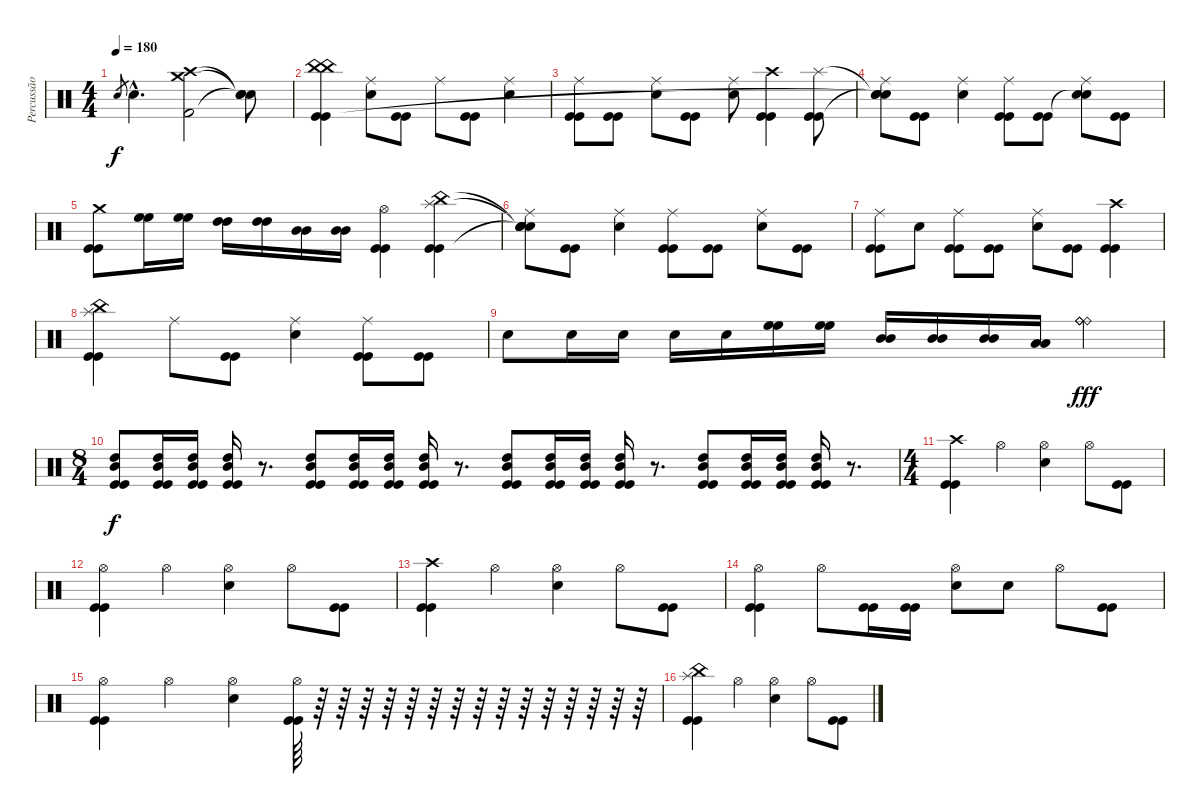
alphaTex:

\track ("Percussão" "Percussão") {instrument percussion}
\staff {score}
\articulation defaults
\ts (4 4)
\tempo 180
\clef neutral
\ks c "Snare (hit) 2".8{gr dy f} "Snare (hit) 2"{hac}.4{d}
("Crash high (hit)" "Crash medium (hit)" "Kick (hit) 2").2 ("Snare (hit)"{t} "Snare (hit)"{t} "Snare (hit)"{t}).8 |
("China (hit)" "China (hit)" "Kick (hit)" "Kick (hit)").4 ("Ride (middle)" "Snare (hit) 2").8 ("Kick (hit)" "Kick (hit)").8 "Ride (middle)".8 ("Kick (hit)" "Kick (hit)").8 ("Ride (middle)" "Snare (hit) 2").4 |
("Ride (middle)" "Kick (hit)" "Kick (hit)").8 ("Kick (hit)" "Kick (hit)").8 ("Ride (middle)" "Snare (hit) 2").8 ("Kick (hit)" "Kick (hit)").8 ("Ride (middle)" "Snare (hit) 2").8 ("Crash high (hit)" "Kick (hit)" "Kick (hit)").4 ("Splash (hit)" "Kick (hit)" "Kick (hit)").8 |
("Snare (hit)"{t} "Ride (middle)" "Snare (hit)"{t} "Snare (hit)"{t}).8 ("Kick (hit)" "Kick (hit)").8 ("Ride (middle)" "Snare (hit) 2").4 ("Ride (middle)" "Kick (hit)" "Kick (hit)").8 ("Kick (hit)" "Kick (hit)").8 ("Snare (hit)"{t} "Ride (middle)" "Snare (hit) 2").8 ("Kick (hit)" "Kick (hit)").8 |
("Crash medium (hit)" "Kick (hit)" "Kick (hit)").8 ("High Floor Tom (hit)" "High Floor Tom (hit)").16 ("High Floor Tom (hit)" "High Floor Tom (hit)").16 ("High Tom (hit)" "High Tom (hit)").16 ("High Tom (hit)" "High Tom (hit)").16 ("Mid Tom (hit)" "Mid Tom (hit)").16 ("Mid Tom (hit)" "Mid Tom (hit)").16 ("Hi-Hat (open)" "Kick (hit)" "Kick (hit)").4 ("China (hit)" "Splash (hit)" "Kick (hit)" "Kick (hit)").4 |
("Snare (hit)"{t} "Snare (hit)"{t} "Ride (middle)" "Snare (hit)"{t} "Snare (hit)").8 ("Kick (hit)" "Kick (hit)").8 ("Ride (middle)" "Snare (hit) 2").4 ("Ride (middle)" "Kick (hit)" "Kick (hit)").8 ("Kick (hit)" "Kick (hit)").8 ("Ride (middle)" "Snare (hit) 2").8 ("Kick (hit)" "Kick (hit)").8 |
("Ride (middle)" "Kick (hit)" "Kick (hit)").8 "Snare (hit) 2".8 ("Ride (middle)" "Kick (hit)" "Kick (hit)").8 ("Kick (hit)" "Kick (hit)").8 ("Ride (middle)" "Snare (hit) 2").8 ("Kick (hit)" "Kick (hit)").8 ("Crash high (hit)" "Kick (hit)" "Kick (hit)").4 |
("China (hit)" "Splash (hit)" "Kick (hit)" "Kick (hit)").4 "Ride (middle)".8 ("Kick (hit)" "Kick (hit)").8 ("Ride (middle)" "Snare (hit) 2").4 ("Ride (middle)" "Kick (hit)" "Kick (hit)").8 ("Kick (hit)" "Kick (hit)").8 |
"Snare (hit) 2".8 "Snare (hit) 2".16 "Snare (hit) 2".16 "Snare (hit) 2".16 "Snare (hit) 2".16 ("High Floor Tom (hit)" "High Floor Tom (hit)").16 ("High Floor Tom (hit)" "High Floor Tom (hit)").16 ("Mid Tom (hit)" "Mid Tom (hit)").16 ("Mid Tom (hit)" "Mid Tom (hit)").16 ("Mid Tom (hit)" "Mid Tom (hit)").16 ("Low Tom (hit)" "Low Tom (hit)").16 ("Ride (bell)" "Ride (bell)" "Ride (bell)").4{dy fff} |
\ts (8 4)
("Mid Tom (hit)" "High Tom (hit)" "Kick (hit)" "Kick (hit)").8{dy f} ("Mid Tom (hit)" "High Tom (hit)" "Kick (hit)" "Kick (hit)").16 ("Mid Tom (hit)" "High Tom (hit)" "Kick (hit)" "Kick (hit)").16 ("Mid Tom (hit)" "High Tom (hit)" "Kick (hit)" "Kick (hit)").16 r.8{d} ("Mid Tom (hit)" "High Tom (hit)" "Kick (hit)" "Kick (hit)").8 ("Mid Tom (hit)" "High Tom (hit)" "Kick (hit)" "Kick (hit)").16 ("Mid Tom (hit)" "High Tom (hit)" "Kick (hit)" "Kick (hit)").16 ("Mid Tom (hit)" "High Tom (hit)" "Kick (hit)" "Kick (hit)").16 r.8{d} ("Mid Tom (hit)" "High Tom (hit)" "Kick (hit)" "Kick (hit)").8 ("Mid Tom (hit)" "High Tom (hit)" "Kick (hit)" "Kick (hit)").16 ("Mid Tom (hit)" "High Tom (hit)" "Kick (hit)" "Kick (hit)").16 ("Mid Tom (hit)" "High Tom (hit)" "Kick (hit)" "Kick (hit)").16 r.8{d} ("Mid Tom (hit)" "High Tom (hit)" "Kick (hit)" "Kick (hit)").8 ("Mid Tom (hit)" "High Tom (hit)" "Kick (hit)" "Kick (hit)").16 ("Mid Tom (hit)" "High Tom (hit)" "Kick (hit)" "Kick (hit)").16 ("Mid Tom (hit)" "High Tom (hit)" "Kick (hit)" "Kick (hit)").16 r.8{d} |
\ts (4 4)
("Crash high (hit)" "Kick (hit)" "Kick (hit)").4 "Hi-Hat (open)".4 ("Hi-Hat (open)" "Snare (hit) 2").4 "Hi-Hat (open)".8 ("Kick (hit)" "Kick (hit)").8 |
("Hi-Hat (open)" "Kick (hit)" "Kick (hit)").4 "Hi-Hat (open)".4 ("Hi-Hat (open)" "Snare (hit) 2").4 "Hi-Hat (open)".8 ("Kick (hit)" "Kick (hit)").8 |
("Crash high (hit)" "Kick (hit)" "Kick (hit)").4 "Hi-Hat (open)".4 ("Hi-Hat (open)" "Snare (hit) 2").4 "Hi-Hat (open)".8 ("Kick (hit)" "Kick (hit)").8 |
("Hi-Hat (open)" "Kick (hit)" "Kick (hit)").4 "Hi-Hat (open)".8 ("Kick (hit)" "Kick (hit)").16 ("Kick (hit)" "Kick (hit)").16 ("Hi-Hat (open)" "Snare (hit) 2").8 "Snare (hit) 2".8 "Hi-Hat (open)".8 ("Kick (hit)" "Kick (hit)").8 |
("Hi-Hat (open)" "Kick (hit)" "Kick (hit)").4 "Hi-Hat (open)".4 ("Hi-Hat (open)" "Snare (hit) 2").4 ("Hi-Hat (open)" "Kick (hit)" "Kick (hit)").64 r.64 r.64 r.64 r.64 r.64 r.64 r.64 r.64 r.64 r.64 r.64 r.64 r.64 r.64 r.64 |
("China (hit)" "Splash (hit)" "Kick (hit)" "Kick (hit)").4 "Hi-Hat (open)".4 ("Hi-Hat (open)" "Snare (hit) 2").4 "Hi-Hat (open)".8 ("Kick (hit)" "Kick (hit)").8
